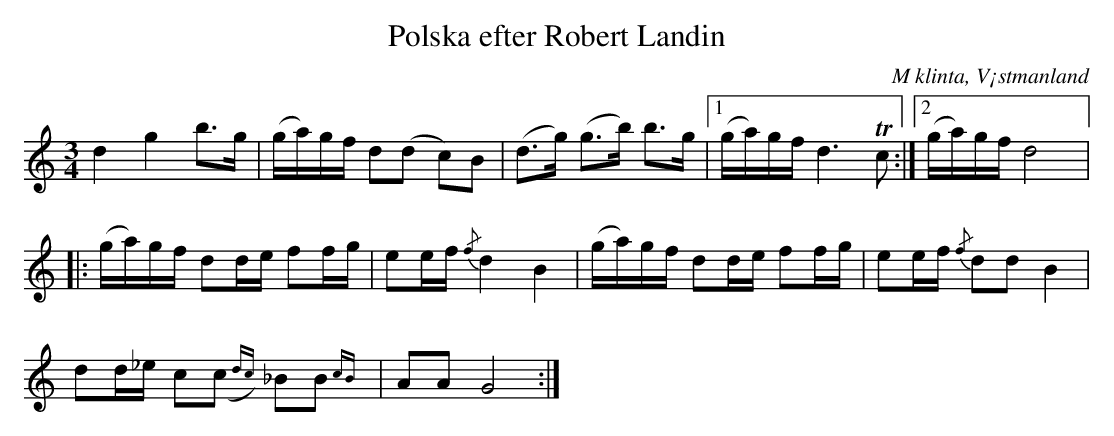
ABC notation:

X:1
T: Polska efter Robert Landin
O: M klinta, V¡stmanland
M: 3/4
L: 1/16
K: GMix
d4 g4 b2>g2 | (ga)gf d2(d2 c2)B2 | (d2>g2) (g2>b2) b2>g2 |1 (ga)gf d6Tc2 :|2  (ga)gf d8 |:
(ga)gf d2de f2fg | e2ef {/f}d4 B4 | (ga)gf d2de f2fg | e2ef {/f}d2d2 B4 |
d2d_e c2(,c2{dc}) _B2B2{cB} | A2A2 G8 :|
